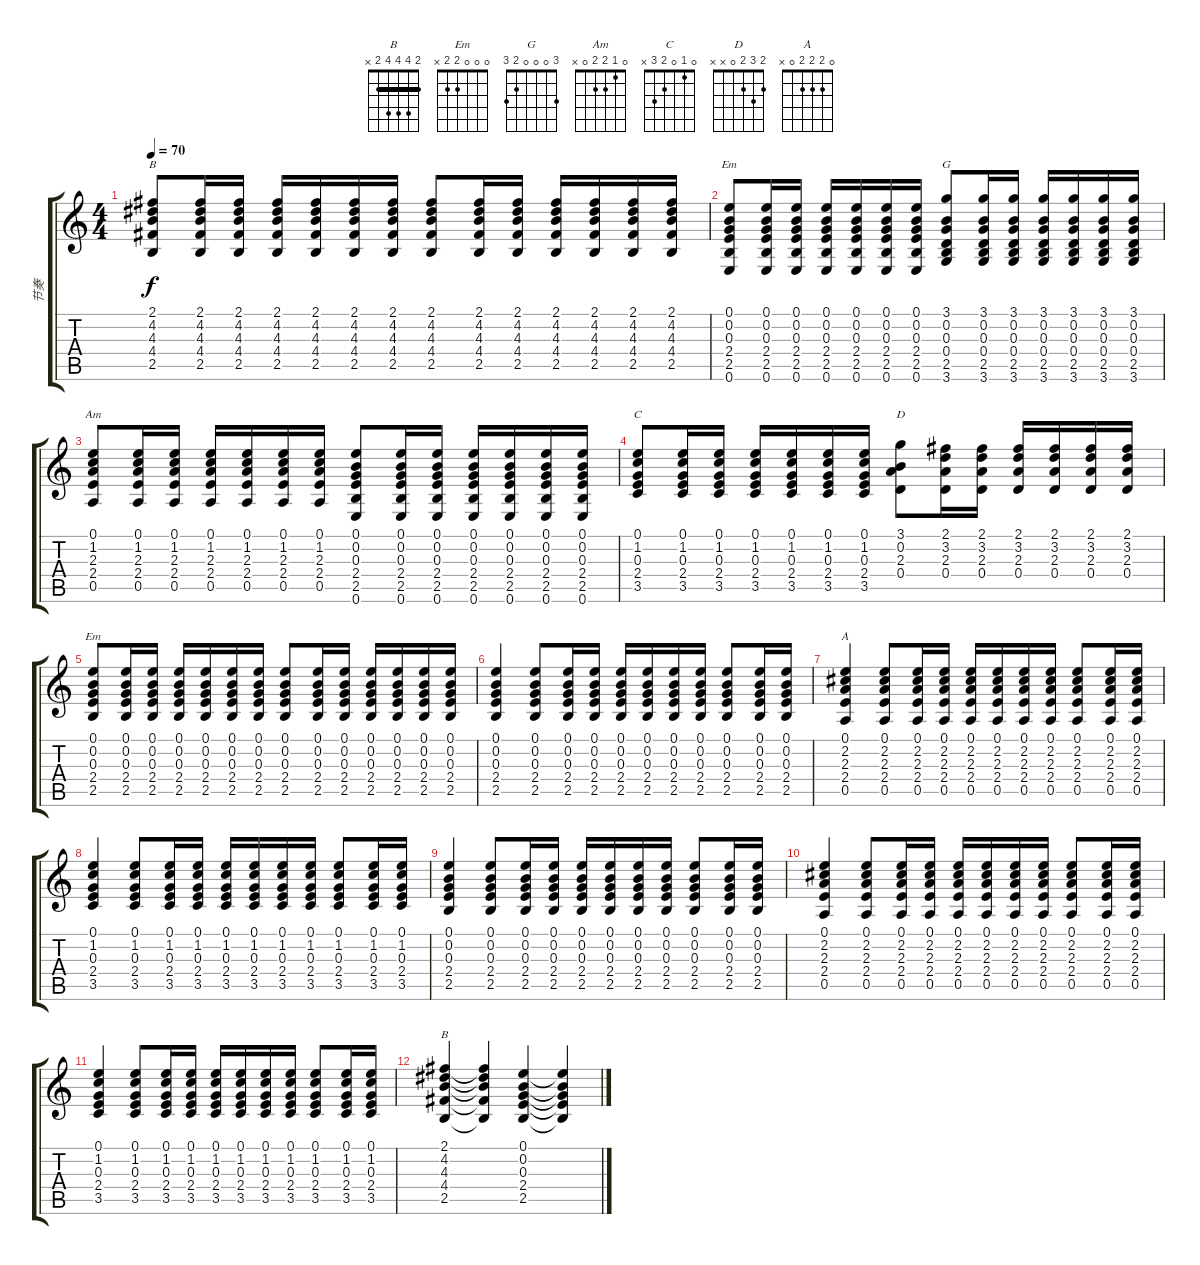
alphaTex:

\track ("节奏" "节奏") {instrument acousticguitarnylon}
\staff {score tabs}
\tuning (E4 B3 G3 D3 A2 E2) {hide}
\chord ("B" 2 4 4 4 x 2) {barre 2}
\chord ("Em" 0 0 0 2 2 0)
\chord ("G" 3 0 0 0 2 3)
\chord ("Am" 0 1 2 2 0 x)
\chord ("C" 0 1 0 2 3 x)
\chord ("D" 2 3 2 0 x x)
\chord ("Em" 0 0 0 2 2 x)
\chord ("A" 0 2 2 2 0 x)
\chord ("B" 2 4 4 4 2 x) {barre 2}
\ts (4 4)
\tempo 70
\clef g2
\ks c
(2.1 4.2 4.3 4.4 2.5).8{ch "B" dy f} (2.1 4.2 4.3 4.4 2.5).16 (2.1 4.2 4.3 4.4 2.5).16 (2.1 4.2 4.3 4.4 2.5).16 (2.1 4.2 4.3 4.4 2.5).16 (2.1 4.2 4.3 4.4 2.5).16 (2.1 4.2 4.3 4.4 2.5).16 (2.1 4.2 4.3 4.4 2.5).8 (2.1 4.2 4.3 4.4 2.5).16 (2.1 4.2 4.3 4.4 2.5).16 (2.1 4.2 4.3 4.4 2.5).16 (2.1 4.2 4.3 4.4 2.5).16 (2.1 4.2 4.3 4.4 2.5).16 (2.1 4.2 4.3 4.4 2.5).16 |
(0.1 0.2 0.3 2.4 2.5 0.6).8{ch "Em"} (0.1 0.2 0.3 2.4 2.5 0.6).16 (0.1 0.2 0.3 2.4 2.5 0.6).16 (0.1 0.2 0.3 2.4 2.5 0.6).16 (0.1 0.2 0.3 2.4 2.5 0.6).16 (0.1 0.2 0.3 2.4 2.5 0.6).16 (0.1 0.2 0.3 2.4 2.5 0.6).16 (3.1 0.2 0.3 0.4 2.5 3.6).8{ch "G"} (3.1 0.2 0.3 0.4 2.5 3.6).16 (3.1 0.2 0.3 0.4 2.5 3.6).16 (3.1 0.2 0.3 0.4 2.5 3.6).16 (3.1 0.2 0.3 0.4 2.5 3.6).16 (3.1 0.2 0.3 0.4 2.5 3.6).16 (3.1 0.2 0.3 0.4 2.5 3.6).16 |
(0.1 1.2 2.3 2.4 0.5).8{ch "Am"} (0.1 1.2 2.3 2.4 0.5).16 (0.1 1.2 2.3 2.4 0.5).16 (0.1 1.2 2.3 2.4 0.5).16 (0.1 1.2 2.3 2.4 0.5).16 (0.1 1.2 2.3 2.4 0.5).16 (0.1 1.2 2.3 2.4 0.5).16 (0.1 0.2 0.3 2.4 2.5 0.6).8 (0.1 0.2 0.3 2.4 2.5 0.6).16 (0.1 0.2 0.3 2.4 2.5 0.6).16 (0.1 0.2 0.3 2.4 2.5 0.6).16 (0.1 0.2 0.3 2.4 2.5 0.6).16 (0.1 0.2 0.3 2.4 2.5 0.6).16 (0.1 0.2 0.3 2.4 2.5 0.6).16 |
(0.1 1.2 0.3 2.4 3.5).8{ch "C"} (0.1 1.2 0.3 2.4 3.5).16 (0.1 1.2 0.3 2.4 3.5).16 (0.1 1.2 0.3 2.4 3.5).16 (0.1 1.2 0.3 2.4 3.5).16 (0.1 1.2 0.3 2.4 3.5).16 (0.1 1.2 0.3 2.4 3.5).16 (3.1 0.2 2.3 0.4).8{ch "D"} (2.1 3.2 2.3 0.4).16 (2.1 3.2 2.3 0.4).16 (2.1 3.2 2.3 0.4).16 (2.1 3.2 2.3 0.4).16 (2.1 3.2 2.3 0.4).16 (2.1 3.2 2.3 0.4).16 |
(0.1 0.2 0.3 2.4 2.5).8{ch "Em"} (0.1 0.2 0.3 2.4 2.5).16 (0.1 0.2 0.3 2.4 2.5).16 (0.1 0.2 0.3 2.4 2.5).16 (0.1 0.2 0.3 2.4 2.5).16 (0.1 0.2 0.3 2.4 2.5).16 (0.1 0.2 0.3 2.4 2.5).16 (0.1 0.2 0.3 2.4 2.5).8 (0.1 0.2 0.3 2.4 2.5).16 (0.1 0.2 0.3 2.4 2.5).16 (0.1 0.2 0.3 2.4 2.5).16 (0.1 0.2 0.3 2.4 2.5).16 (0.1 0.2 0.3 2.4 2.5).16 (0.1 0.2 0.3 2.4 2.5).16 |
(0.1 0.2 0.3 2.4 2.5).4 (0.1 0.2 0.3 2.4 2.5).8 (0.1 0.2 0.3 2.4 2.5).16 (0.1 0.2 0.3 2.4 2.5).16 (0.1 0.2 0.3 2.4 2.5).16 (0.1 0.2 0.3 2.4 2.5).16 (0.1 0.2 0.3 2.4 2.5).16 (0.1 0.2 0.3 2.4 2.5).16 (0.1 0.2 0.3 2.4 2.5).8 (0.1 0.2 0.3 2.4 2.5).16 (0.1 0.2 0.3 2.4 2.5).16 |
(0.1 2.2 2.3 2.4 0.5).4{ch "A"} (0.1 2.2 2.3 2.4 0.5).8 (0.1 2.2 2.3 2.4 0.5).16 (0.1 2.2 2.3 2.4 0.5).16 (0.1 2.2 2.3 2.4 0.5).16 (0.1 2.2 2.3 2.4 0.5).16 (0.1 2.2 2.3 2.4 0.5).16 (0.1 2.2 2.3 2.4 0.5).16 (0.1 2.2 2.3 2.4 0.5).8 (0.1 2.2 2.3 2.4 0.5).16 (0.1 2.2 2.3 2.4 0.5).16 |
(0.1 1.2 0.3 2.4 3.5).4 (0.1 1.2 0.3 2.4 3.5).8 (0.1 1.2 0.3 2.4 3.5).16 (0.1 1.2 0.3 2.4 3.5).16 (0.1 1.2 0.3 2.4 3.5).16 (0.1 1.2 0.3 2.4 3.5).16 (0.1 1.2 0.3 2.4 3.5).16 (0.1 1.2 0.3 2.4 3.5).16 (0.1 1.2 0.3 2.4 3.5).8 (0.1 1.2 0.3 2.4 3.5).16 (0.1 1.2 0.3 2.4 3.5).16 |
(0.1 0.2 0.3 2.4 2.5).4 (0.1 0.2 0.3 2.4 2.5).8 (0.1 0.2 0.3 2.4 2.5).16 (0.1 0.2 0.3 2.4 2.5).16 (0.1 0.2 0.3 2.4 2.5).16 (0.1 0.2 0.3 2.4 2.5).16 (0.1 0.2 0.3 2.4 2.5).16 (0.1 0.2 0.3 2.4 2.5).16 (0.1 0.2 0.3 2.4 2.5).8 (0.1 0.2 0.3 2.4 2.5).16 (0.1 0.2 0.3 2.4 2.5).16 |
(0.1 2.2 2.3 2.4 0.5).4 (0.1 2.2 2.3 2.4 0.5).8 (0.1 2.2 2.3 2.4 0.5).16 (0.1 2.2 2.3 2.4 0.5).16 (0.1 2.2 2.3 2.4 0.5).16 (0.1 2.2 2.3 2.4 0.5).16 (0.1 2.2 2.3 2.4 0.5).16 (0.1 2.2 2.3 2.4 0.5).16 (0.1 2.2 2.3 2.4 0.5).8 (0.1 2.2 2.3 2.4 0.5).16 (0.1 2.2 2.3 2.4 0.5).16 |
(0.1 1.2 0.3 2.4 3.5).4 (0.1 1.2 0.3 2.4 3.5).8 (0.1 1.2 0.3 2.4 3.5).16 (0.1 1.2 0.3 2.4 3.5).16 (0.1 1.2 0.3 2.4 3.5).16 (0.1 1.2 0.3 2.4 3.5).16 (0.1 1.2 0.3 2.4 3.5).16 (0.1 1.2 0.3 2.4 3.5).16 (0.1 1.2 0.3 2.4 3.5).8 (0.1 1.2 0.3 2.4 3.5).16 (0.1 1.2 0.3 2.4 3.5).16 |
(2.1 4.2 4.3 4.4 2.5).4{ch "B"} (2.1{t} 4.2{t} 4.3{t} 4.4{t} 2.5{t}).4 (0.1 0.2 0.3 2.4 2.5).4 (0.1{t} 0.2{t} 0.3{t} 2.4{t} 2.5{t}).4
